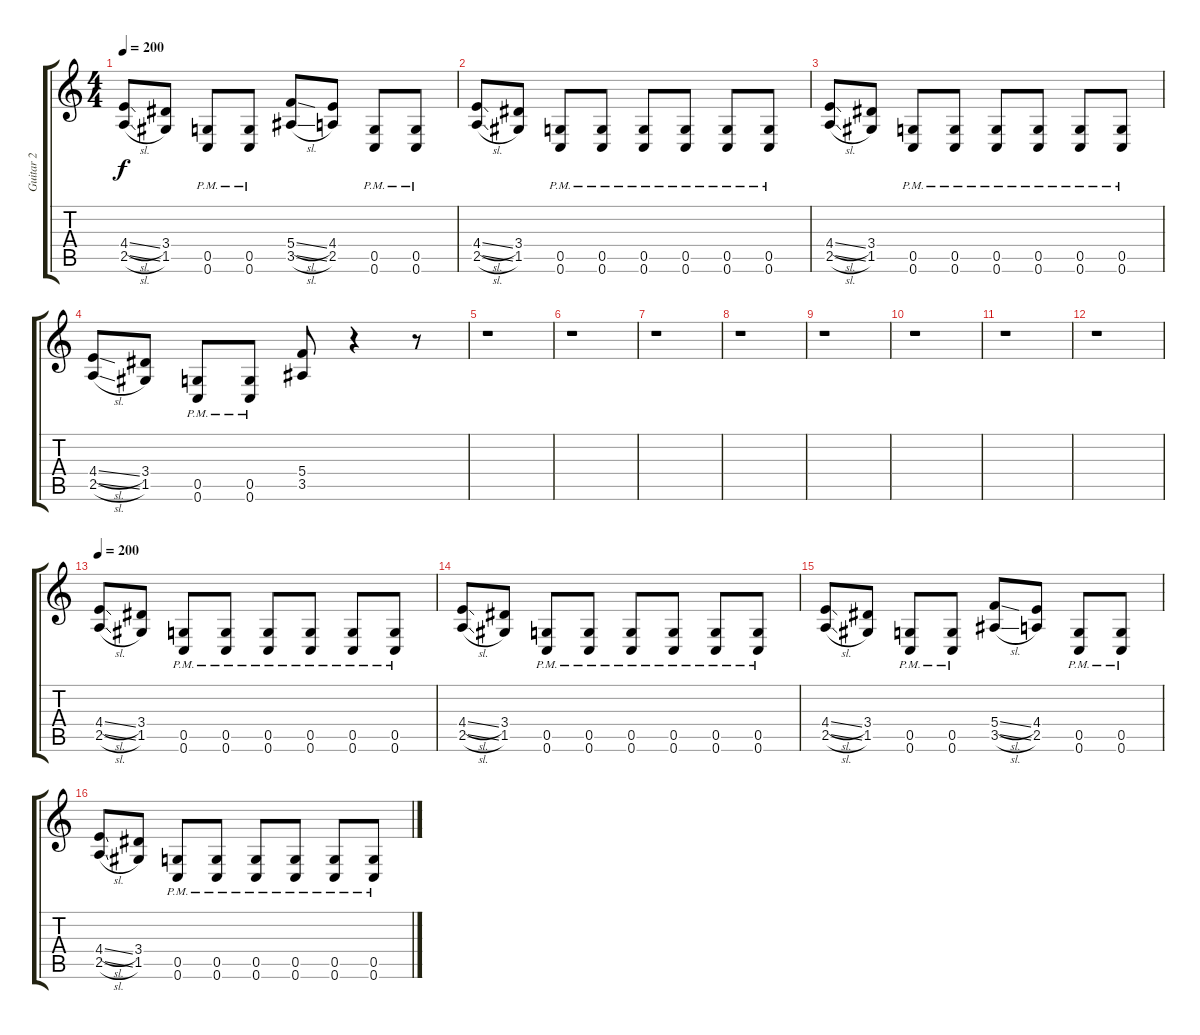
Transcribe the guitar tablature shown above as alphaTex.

\track ("Guitar 2" "Guitar 2") {instrument distortionguitar}
\staff {score tabs}
\tuning (D4 A3 F3 C3 G2 C2) {hide}
\ts (4 4)
\tempo 200
\clef g2
\ks c
(4.4{sl} 2.5{sl}).8{dy f} (3.4 1.5).8 (0.5{pm} 0.6).8 (0.5{pm} 0.6).8 (5.4{sl} 3.5{sl}).8 (4.4 2.5).8 (0.5{pm} 0.6).8 (0.5{pm} 0.6).8 |
(4.4{sl} 2.5{sl}).8 (3.4 1.5).8 (0.5{pm} 0.6).8 (0.5{pm} 0.6).8 (0.5{pm} 0.6).8 (0.5{pm} 0.6).8 (0.5{pm} 0.6).8 (0.5{pm} 0.6).8 |
(4.4{sl} 2.5{sl}).8 (3.4 1.5).8 (0.5{pm} 0.6).8 (0.5{pm} 0.6).8 (0.5{pm} 0.6).8 (0.5{pm} 0.6).8 (0.5{pm} 0.6).8 (0.5{pm} 0.6).8 |
(4.4{sl} 2.5{sl}).8 (3.4 1.5).8 (0.5{pm} 0.6).8 (0.5{pm} 0.6).8 (5.4 3.5).8 r.4 r.8 |
r.1 |
r.1 |
r.1 |
r.1 |
r.1 |
r.1 |
r.1 |
r.1 |
\tempo 200
(4.4{sl} 2.5{sl}).8 (3.4 1.5).8 (0.5{pm} 0.6{pm}).8 (0.5{pm} 0.6{pm}).8 (0.5{pm} 0.6{pm}).8 (0.5{pm} 0.6{pm}).8 (0.5{pm} 0.6{pm}).8 (0.5{pm} 0.6{pm}).8 |
(4.4{sl} 2.5{sl}).8 (3.4 1.5).8 (0.5{pm} 0.6{pm}).8 (0.5{pm} 0.6{pm}).8 (0.5{pm} 0.6{pm}).8 (0.5{pm} 0.6{pm}).8 (0.5{pm} 0.6{pm}).8 (0.5{pm} 0.6{pm}).8 |
(4.4{sl} 2.5{sl}).8 (3.4 1.5).8 (0.5{pm} 0.6{pm}).8 (0.5{pm} 0.6{pm}).8 (5.4{sl} 3.5{sl}).8 (4.4 2.5).8 (0.5{pm} 0.6{pm}).8 (0.5{pm} 0.6{pm}).8 |
(4.4{sl} 2.5{sl}).8 (3.4 1.5).8 (0.5{pm} 0.6{pm}).8 (0.5{pm} 0.6{pm}).8 (0.5{pm} 0.6{pm}).8 (0.5{pm} 0.6{pm}).8 (0.5{pm} 0.6{pm}).8 (0.5{pm} 0.6{pm}).8
